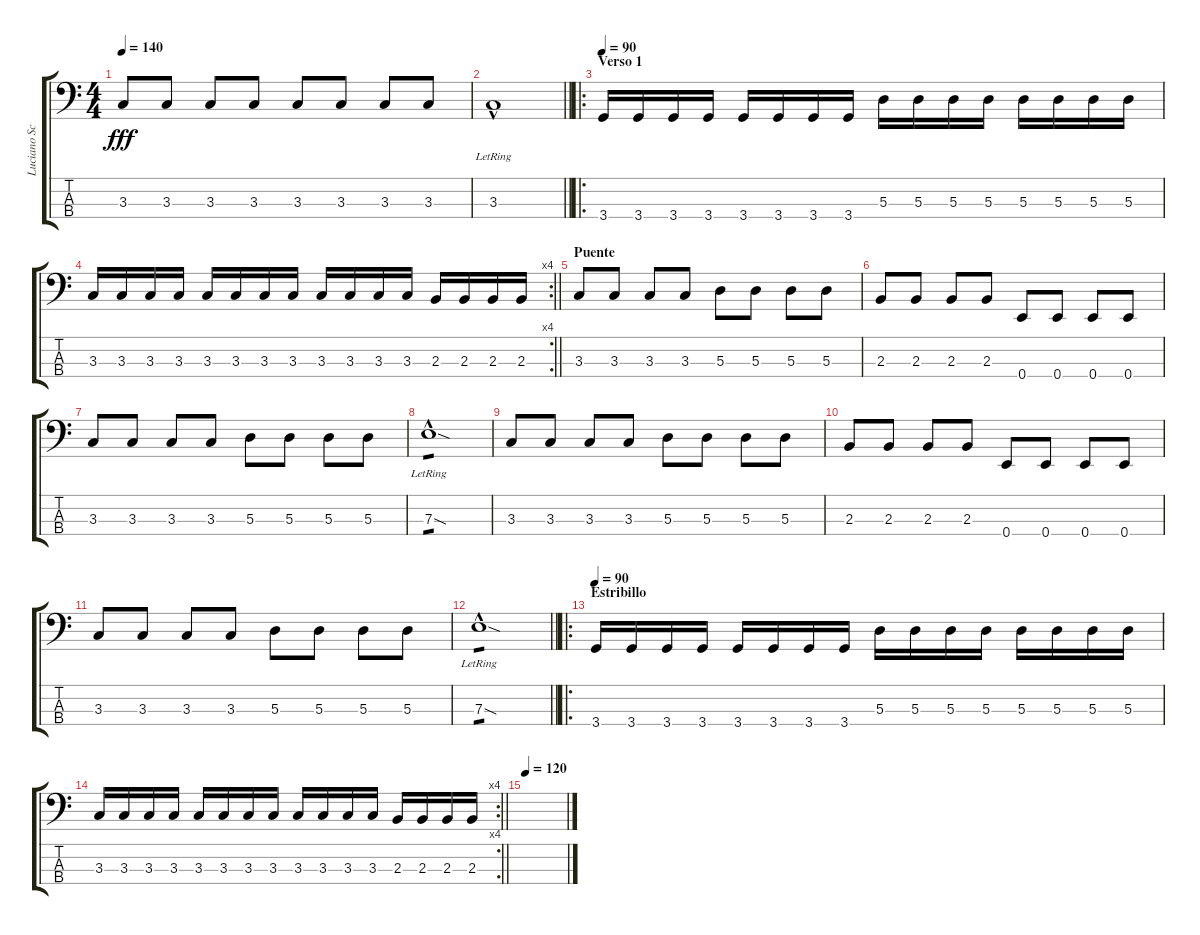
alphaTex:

\track ("Luciano Scaglione" "Luciano Sc") {instrument electricbassfinger}
\staff {score tabs}
\tuning (G2 D2 A1 E1) {hide}
\ts (4 4)
\tempo 140
\clef f4
\ks c
3.3.8{dy fff} 3.3.8 3.3.8 3.3.8 3.3.8 3.3.8 3.3.8 3.3.8 |
\barLineRight lightlight
3.3{hac lr}.1 |
\ro
\section ("" "Verso 1")
\tempo 90
3.4.16 3.4.16 3.4.16 3.4.16 3.4.16 3.4.16 3.4.16 3.4.16 5.3.16 5.3.16 5.3.16 5.3.16 5.3.16 5.3.16 5.3.16 5.3.16 |
\rc 4
\barLineRight lightlight
3.3.16 3.3.16 3.3.16 3.3.16 3.3.16 3.3.16 3.3.16 3.3.16 3.3.16 3.3.16 3.3.16 3.3.16 2.3.16 2.3.16 2.3.16 2.3.16 |
\section ("" "Puente")
3.3.8 3.3.8 3.3.8 3.3.8 5.3.8 5.3.8 5.3.8 5.3.8 |
2.3.8 2.3.8 2.3.8 2.3.8 0.4.8 0.4.8 0.4.8 0.4.8 |
3.3.8 3.3.8 3.3.8 3.3.8 5.3.8 5.3.8 5.3.8 5.3.8 |
7.3{sod hac lr}.1{tp 1} |
3.3.8 3.3.8 3.3.8 3.3.8 5.3.8 5.3.8 5.3.8 5.3.8 |
2.3.8 2.3.8 2.3.8 2.3.8 0.4.8 0.4.8 0.4.8 0.4.8 |
3.3.8 3.3.8 3.3.8 3.3.8 5.3.8 5.3.8 5.3.8 5.3.8 |
\barLineRight lightlight
7.3{sod hac lr}.1{tp 1} |
\ro
\section ("" "Estribillo")
\tempo 90
3.4.16 3.4.16 3.4.16 3.4.16 3.4.16 3.4.16 3.4.16 3.4.16 5.3.16 5.3.16 5.3.16 5.3.16 5.3.16 5.3.16 5.3.16 5.3.16 |
\rc 4
\barLineRight lightlight
3.3.16 3.3.16 3.3.16 3.3.16 3.3.16 3.3.16 3.3.16 3.3.16 3.3.16 3.3.16 3.3.16 3.3.16 2.3.16 2.3.16 2.3.16 2.3.16 |
\section ("" "")
\tempo 120
